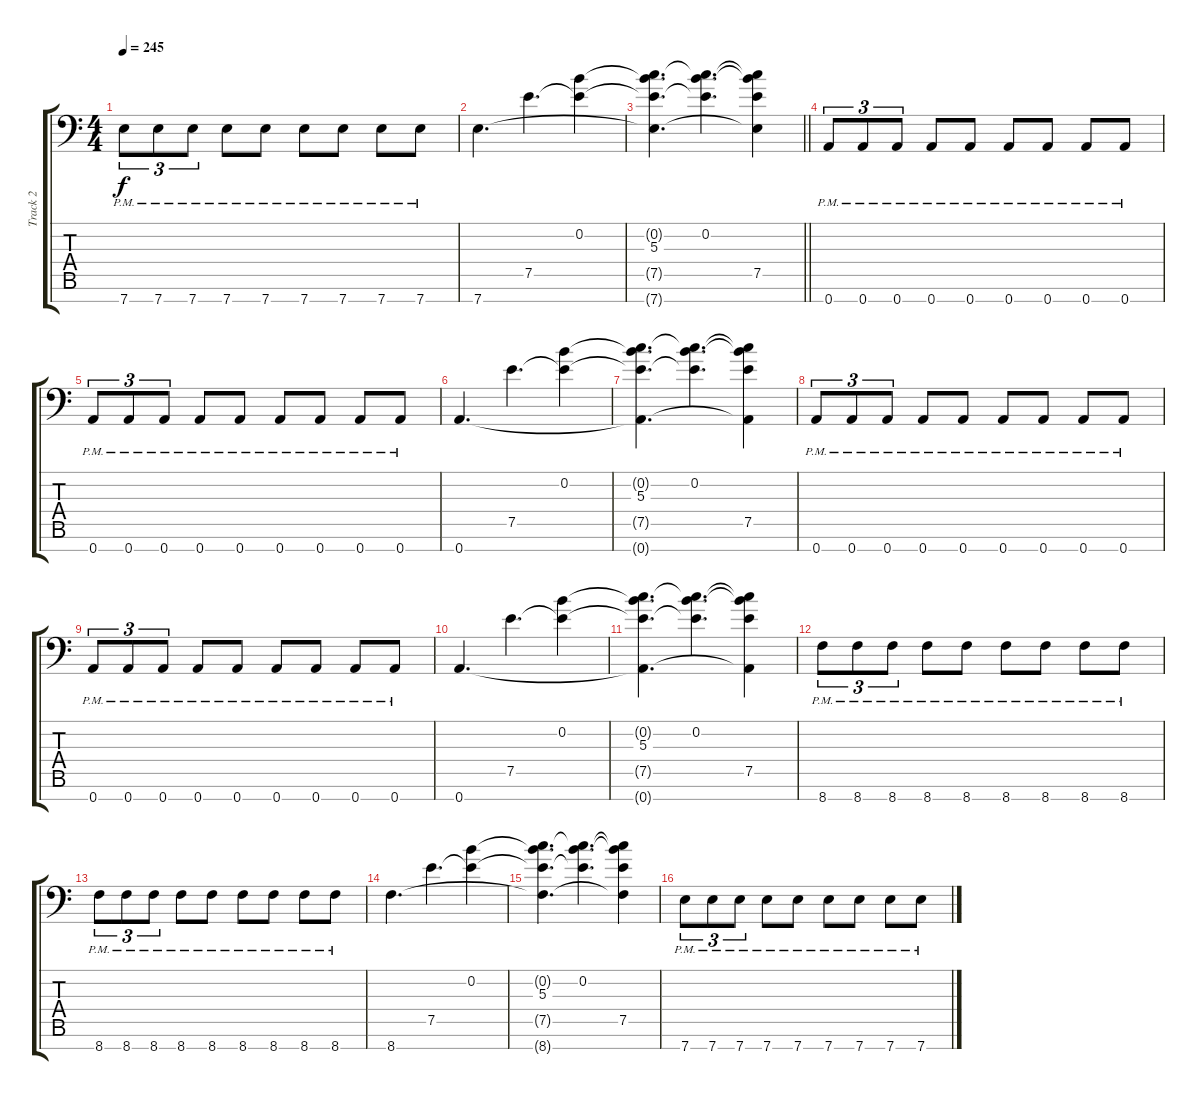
\track ("Track 2" "Track 2") {instrument distortionguitar}
\staff {score tabs}
\tuning (E4 B3 G3 D3 A2 E2 A1) {hide}
\ts (4 4)
\tempo 245
\clef f4
\ks c
7.7{pm}.8{tu (3 2) dy f} 7.7{pm}.8{tu (3 2)} 7.7{pm}.8{tu (3 2)} 7.7{pm}.8 7.7{pm}.8 7.7{pm}.8 7.7{pm}.8 7.7{pm}.8 7.7{pm}.8 |
7.7.4{d} 7.5.4{d} (0.2 7.5{t}).4 |
\barLineRight lightlight
(0.2{t} 5.3 7.5{t} 7.7{t}).4{d} (0.2 5.3{t} 7.5{t}).4{d} (0.2{t} 5.3{t} 7.5 7.7{t}).4 |
\section ("" "")
0.7{pm}.8{tu (3 2)} 0.7{pm}.8{tu (3 2)} 0.7{pm}.8{tu (3 2)} 0.7{pm}.8 0.7{pm}.8 0.7{pm}.8 0.7{pm}.8 0.7{pm}.8 0.7{pm}.8 |
0.7{pm}.8{tu (3 2)} 0.7{pm}.8{tu (3 2)} 0.7{pm}.8{tu (3 2)} 0.7{pm}.8 0.7{pm}.8 0.7{pm}.8 0.7{pm}.8 0.7{pm}.8 0.7{pm}.8 |
0.7.4{d} 7.5.4{d} (0.2 7.5{t}).4 |
(0.2{t} 5.3 7.5{t} 0.7{t}).4{d} (0.2 5.3{t} 7.5{t}).4{d} (0.2{t} 5.3{t} 7.5 0.7{t}).4 |
0.7{pm}.8{tu (3 2)} 0.7{pm}.8{tu (3 2)} 0.7{pm}.8{tu (3 2)} 0.7{pm}.8 0.7{pm}.8 0.7{pm}.8 0.7{pm}.8 0.7{pm}.8 0.7{pm}.8 |
0.7{pm}.8{tu (3 2)} 0.7{pm}.8{tu (3 2)} 0.7{pm}.8{tu (3 2)} 0.7{pm}.8 0.7{pm}.8 0.7{pm}.8 0.7{pm}.8 0.7{pm}.8 0.7{pm}.8 |
0.7.4{d} 7.5.4{d} (0.2 7.5{t}).4 |
(0.2{t} 5.3 7.5{t} 0.7{t}).4{d} (0.2 5.3{t} 7.5{t}).4{d} (0.2{t} 5.3{t} 7.5 0.7{t}).4 |
8.7{pm}.8{tu (3 2)} 8.7{pm}.8{tu (3 2)} 8.7{pm}.8{tu (3 2)} 8.7{pm}.8 8.7{pm}.8 8.7{pm}.8 8.7{pm}.8 8.7{pm}.8 8.7{pm}.8 |
8.7{pm}.8{tu (3 2)} 8.7{pm}.8{tu (3 2)} 8.7{pm}.8{tu (3 2)} 8.7{pm}.8 8.7{pm}.8 8.7{pm}.8 8.7{pm}.8 8.7{pm}.8 8.7{pm}.8 |
8.7.4{d} 7.5.4{d} (0.2 7.5{t}).4 |
(0.2{t} 5.3 7.5{t} 8.7{t}).4{d} (0.2 5.3{t} 7.5{t}).4{d} (0.2{t} 5.3{t} 7.5 8.7{t}).4 |
7.7{pm}.8{tu (3 2)} 7.7{pm}.8{tu (3 2)} 7.7{pm}.8{tu (3 2)} 7.7{pm}.8 7.7{pm}.8 7.7{pm}.8 7.7{pm}.8 7.7{pm}.8 7.7{pm}.8
